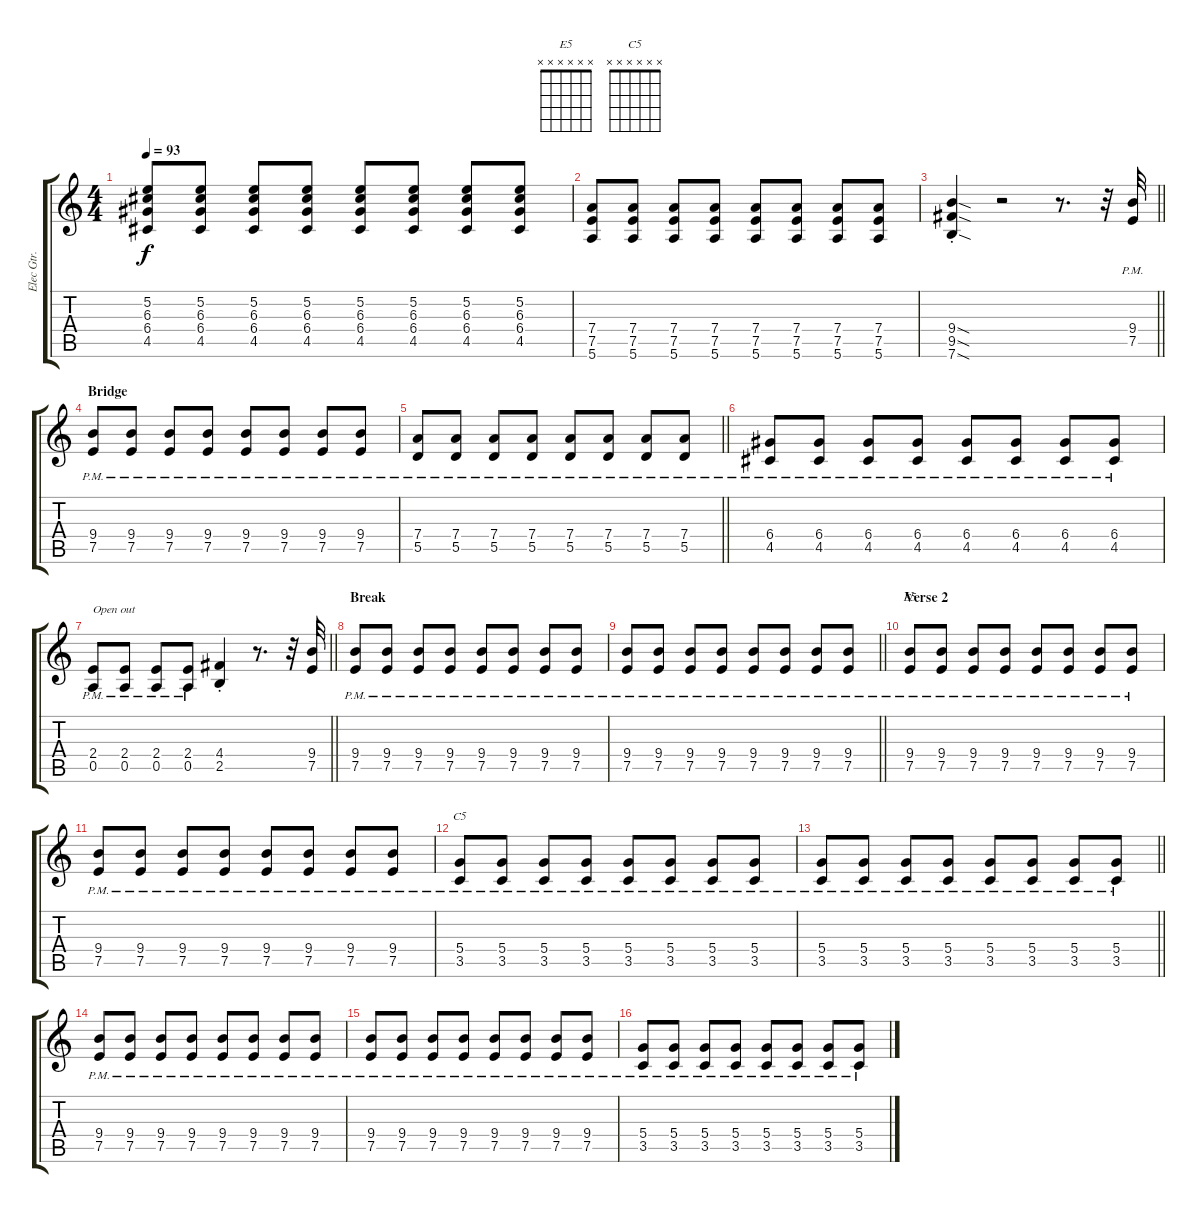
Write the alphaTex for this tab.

\track ("Elec Gtr. 1" "Elec Gtr. ") {instrument distortionguitar}
\staff {score tabs}
\tuning (E4 B3 G3 D3 A2 E2) {hide}
\chord ("E5" x x x x x x)
\chord ("C5" x x x x x x)
\ts (4 4)
\tempo 93
\clef g2
\ks c
(5.2 6.3 6.4 4.5).8{dy f} (5.2 6.3 6.4 4.5).8 (5.2 6.3 6.4 4.5).8 (5.2 6.3 6.4 4.5).8 (5.2 6.3 6.4 4.5).8 (5.2 6.3 6.4 4.5).8 (5.2 6.3 6.4 4.5).8 (5.2 6.3 6.4 4.5).8 |
(7.4 7.5 5.6).8 (7.4 7.5 5.6).8 (7.4 7.5 5.6).8 (7.4 7.5 5.6).8 (7.4 7.5 5.6).8 (7.4 7.5 5.6).8 (7.4 7.5 5.6).8 (7.4 7.5 5.6).8 |
\barLineRight lightlight
(9.4{sod st} 9.5{sod st} 7.6{sod st}).4 r.2 r.8{d} r.32 (9.4{pm} 7.5{pm}).32 |
\section ("" "Bridge")
(9.4{pm} 7.5{pm}).8 (9.4{pm} 7.5{pm}).8 (9.4{pm} 7.5{pm}).8 (9.4{pm} 7.5{pm}).8 (9.4{pm} 7.5{pm}).8 (9.4{pm} 7.5{pm}).8 (9.4{pm} 7.5{pm}).8 (9.4{pm} 7.5{pm}).8 |
\barLineRight lightlight
(7.4{pm} 5.5{pm}).8 (7.4{pm} 5.5{pm}).8 (7.4{pm} 5.5{pm}).8 (7.4{pm} 5.5{pm}).8 (7.4{pm} 5.5{pm}).8 (7.4{pm} 5.5{pm}).8 (7.4{pm} 5.5{pm}).8 (7.4{pm} 5.5{pm}).8 |
(6.4{pm} 4.5{pm}).8 (6.4{pm} 4.5{pm}).8 (6.4{pm} 4.5{pm}).8 (6.4{pm} 4.5{pm}).8 (6.4{pm} 4.5{pm}).8 (6.4{pm} 4.5{pm}).8 (6.4{pm} 4.5{pm}).8 (6.4{pm} 4.5{pm}).8 |
\barLineRight lightlight
(2.4{pm} 0.5{pm}).8{txt "Open out"} (2.4{pm} 0.5{pm}).8 (2.4{pm} 0.5{pm}).8 (2.4{pm} 0.5{pm}).8 (4.4{st} 2.5{st}).4 r.8{d} r.32 (9.4 7.5).32 |
\section ("" "Break")
(9.4{pm} 7.5{pm}).8 (9.4{pm} 7.5{pm}).8 (9.4{pm} 7.5{pm}).8 (9.4{pm} 7.5{pm}).8 (9.4{pm} 7.5{pm}).8 (9.4{pm} 7.5{pm}).8 (9.4{pm} 7.5{pm}).8 (9.4{pm} 7.5{pm}).8 |
\barLineRight lightlight
(9.4{pm} 7.5{pm}).8 (9.4{pm} 7.5{pm}).8 (9.4{pm} 7.5{pm}).8 (9.4{pm} 7.5{pm}).8 (9.4{pm} 7.5{pm}).8 (9.4{pm} 7.5{pm}).8 (9.4{pm} 7.5{pm}).8 (9.4{pm} 7.5{pm}).8 |
\section ("" "Verse 2")
(9.4{pm} 7.5{pm}).8{ch "E5"} (9.4{pm} 7.5{pm}).8 (9.4{pm} 7.5{pm}).8 (9.4{pm} 7.5{pm}).8 (9.4{pm} 7.5{pm}).8 (9.4{pm} 7.5{pm}).8 (9.4{pm} 7.5{pm}).8 (9.4{pm} 7.5{pm}).8 |
(9.4{pm} 7.5{pm}).8 (9.4{pm} 7.5{pm}).8 (9.4{pm} 7.5{pm}).8 (9.4{pm} 7.5{pm}).8 (9.4{pm} 7.5{pm}).8 (9.4{pm} 7.5{pm}).8 (9.4{pm} 7.5{pm}).8 (9.4{pm} 7.5{pm}).8 |
(5.4{pm} 3.5{pm}).8{ch "C5"} (5.4{pm} 3.5{pm}).8 (5.4{pm} 3.5{pm}).8 (5.4{pm} 3.5{pm}).8 (5.4{pm} 3.5{pm}).8 (5.4{pm} 3.5{pm}).8 (5.4{pm} 3.5{pm}).8 (5.4{pm} 3.5{pm}).8 |
\barLineRight lightlight
(5.4{pm} 3.5{pm}).8 (5.4{pm} 3.5{pm}).8 (5.4{pm} 3.5{pm}).8 (5.4{pm} 3.5{pm}).8 (5.4{pm} 3.5{pm}).8 (5.4{pm} 3.5{pm}).8 (5.4{pm} 3.5{pm}).8 (5.4{pm} 3.5{pm}).8 |
(9.4{pm} 7.5{pm}).8 (9.4{pm} 7.5{pm}).8 (9.4{pm} 7.5{pm}).8 (9.4{pm} 7.5{pm}).8 (9.4{pm} 7.5{pm}).8 (9.4{pm} 7.5{pm}).8 (9.4{pm} 7.5{pm}).8 (9.4{pm} 7.5{pm}).8 |
(9.4{pm} 7.5{pm}).8 (9.4{pm} 7.5{pm}).8 (9.4{pm} 7.5{pm}).8 (9.4{pm} 7.5{pm}).8 (9.4{pm} 7.5{pm}).8 (9.4{pm} 7.5{pm}).8 (9.4{pm} 7.5{pm}).8 (9.4{pm} 7.5{pm}).8 |
(5.4{pm} 3.5{pm}).8 (5.4{pm} 3.5{pm}).8 (5.4{pm} 3.5{pm}).8 (5.4{pm} 3.5{pm}).8 (5.4{pm} 3.5{pm}).8 (5.4{pm} 3.5{pm}).8 (5.4{pm} 3.5{pm}).8 (5.4{pm} 3.5{pm}).8
